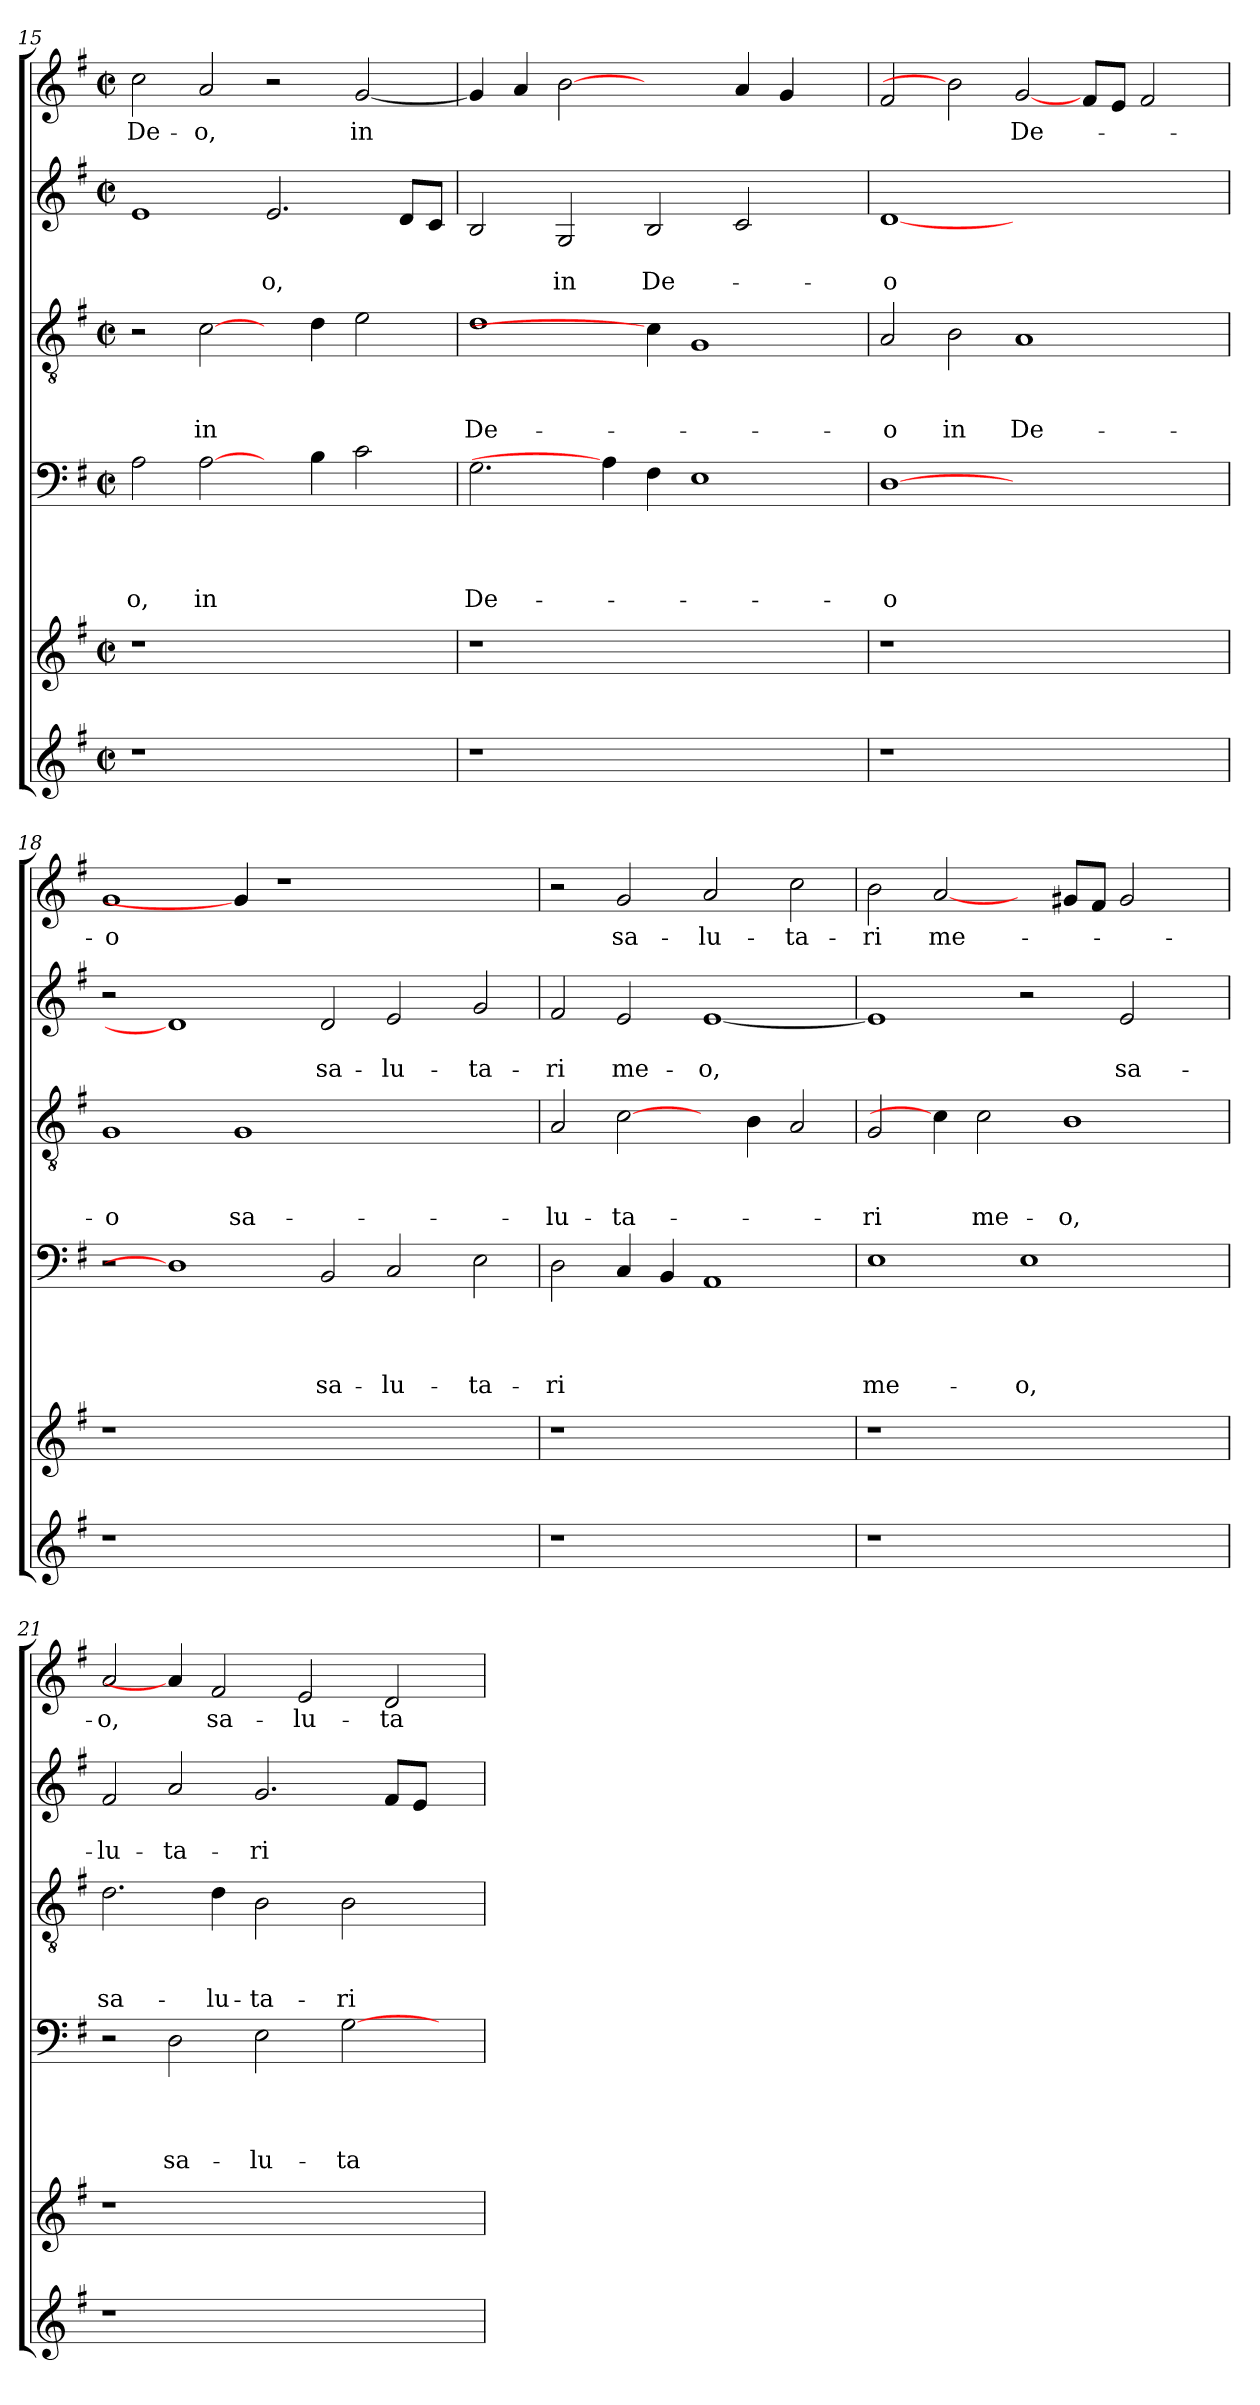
**kern	**kern	**kern	**text	**text	**text	**text	**kern	**text	**text	**text	**kern	**text	**text	**kern	**text
*part6	*part5	*part4	*part4	*part4	*part4	*part4	*part3	*part3	*part3	*part3	*part2	*part2	*part2	*part1	*part1
*staff6	*staff5	*staff4	*staff4	*staff4	*staff4	*staff4	*staff3	*staff3	*staff3	*staff3	*staff2	*staff2	*staff2	*staff1	*staff1
*clefG2	*clefG2	*clefF4	*	*	*	*	*clefGv2	*	*	*	*clefG2	*	*	*clefG2	*
*k[f#]	*k[f#]	*k[f#]	*	*	*	*	*k[f#]	*	*	*	*k[f#]	*	*	*k[f#]	*
*G:	*G:	*G:	*	*	*	*	*G:	*	*	*	*G:	*	*	*G:	*
*M2/2	*M2/2	*M2/2	*	*	*	*	*M2/2	*	*	*	*M2/2	*	*	*M2/2	*
*met(c|)	*met(c|)	*met(c|)	*	*	*	*	*met(c|)	*	*	*	*met(c|)	*	*	*met(c|)	*
=15	=15	=15	=15	=15	=15	=15	=15	=15	=15	=15	=15	=15	=15	=15	=15
!	!	!	!	!	!	!LO:LY:b	!	!	!	!	!	!	!	!	!LO:LY:b
1r	1r	2A\	.	.	.	-o,	2r	.	.	.	1e	.	.	2cc\	De-
!	!	!	!	!	!	!LO:LY:b	!	!	!	!LO:LY:b	!	!	!	!	!LO:LY:b
.	.	[2A\	.	.	.	in	[2c\	.	.	in	.	.	.	2a/	-o,
!	!	!	!	!	!	!	!	!	!	!	!	!	!LO:LY:b	!	!
1ryy	1ryy	4ryy	.	.	.	.	4ryy	.	.	.	2.e/	.	-o,	2r	.
.	.	4B\	.	.	.	.	4d\	.	.	.	.	.	.	.	.
!	!	!	!	!	!	!	!	!	!	!	!	!	!	!	!LO:LY:b
.	.	2c\	.	.	.	.	2e\	.	.	.	.	.	.	[<2g/	in
.	.	.	.	.	.	.	.	.	.	.	8d/L	.	.	.	.
.	.	.	.	.	.	.	.	.	.	.	8c/J	.	.	.	.
=16	=16	=16	=16	=16	=16	=16	=16	=16	=16	=16	=16	=16	=16	=16	=16
!	!	!	!	!	!	!LO:LY:b	!	!	!	!LO:LY:b	!	!	!	!	!
1r	1r	2.G\	.	.	.	De-	1d	.	.	De-	2B/	.	.	4g/]	.
.	.	.	.	.	.	.	.	.	.	.	.	.	.	4a/	.
!	!	!	!	!	!	!	!	!	!	!	!	!	!LO:LY:b	!	!
.	.	.	.	.	.	.	.	.	.	.	2G/	.	in	[2b	.
.	.	4A\]	.	.	.	.	.	.	.	.	.	.	.	.	.
!	!	!	!	!	!	!	!	!	!	!	!	!	!LO:LY:b	!	!
1ryy	1ryy	4F#\	.	.	.	.	4c\]	.	.	.	2B/	.	De-	2ryy	.
.	.	1E	.	.	.	.	1G	.	.	.	.	.	.	.	.
.	.	.	.	.	.	.	.	.	.	.	2c/	.	.	4a/	.
.	.	.	.	.	.	.	.	.	.	.	.	.	.	4g/	.
4ryy	4ryy	.	.	.	.	.	.	.	.	.	4ryy	.	.	4ryy	.
=17	=17	=17	=17	=17	=17	=17	=17	=17	=17	=17	=17	=17	=17	=17	=17
!	!	!	!	!	!	!LO:LY:b:rj	!	!	!	!LO:LY:b	!	!	!LO:LY:b:rj	!	!
1r	1r	[1D	.	.	.	-o	2A/	.	.	-o	[1d	.	-o	2f#/	.
!	!	!	!	!	!	!	!	!	!	!LO:LY:b	!	!	!	!	!
.	.	.	.	.	.	.	2B\	.	.	in	.	.	.	2b]	.
!	!	!	!	!	!	!	!	!	!	!LO:LY:b	!	!	!	!	!LO:LY:b
1ryy	1ryy	1ryy	.	.	.	.	1A	.	.	De-	1ryy	.	.	[2g/	De-
.	.	.	.	.	.	.	.	.	.	.	.	.	.	8f#/L	.
.	.	.	.	.	.	.	.	.	.	.	.	.	.	8e/J	.
.	.	.	.	.	.	.	.	.	.	.	.	.	.	2f#/	.
4ryy	4ryy	4ryy	.	.	.	.	4ryy	.	.	.	4ryy	.	.	.	.
=18	=18	=18	=18	=18	=18	=18	=18	=18	=18	=18	=18	=18	=18	=18	=18
!	!	!	!	!	!	!	!	!	!	!LO:LY:b:rj	!	!	!	!	!LO:LY:b:rj
1r	1r	2r	.	.	.	.	1G	.	.	-o	2r	.	.	1g	-o
.	.	1D]	.	.	.	.	.	.	.	.	1d]	.	.	.	.
!	!	!	!	!	!	!	!	!	!	!LO:LY:b	!	!	!	!	!
0ryy	0ryy	.	.	.	.	.	1G	.	.	sa-	.	.	.	4g/]	.
.	.	.	.	.	.	.	.	.	.	.	.	.	.	1r	.
!	!	!	!	!	!	!LO:LY:b	!	!	!	!	!	!	!LO:LY:b	!	!
.	.	2BB/	.	.	.	sa-	.	.	.	.	2d/	.	sa-	.	.
!	!	!	!	!	!	!LO:LY:b	!	!	!	!	!	!	!LO:LY:b	!	!
.	.	2C/	.	.	.	-lu-	1ryy	.	.	.	2e/	.	-lu-	.	.
.	.	.	.	.	.	.	.	.	.	.	.	.	.	2.ryy	.
!	!	!	!	!	!	!LO:LY:b	!	!	!	!	!	!	!LO:LY:b	!	!
.	.	2E\	.	.	.	-ta-	.	.	.	.	2g/	.	-ta-	.	.
=19	=19	=19	=19	=19	=19	=19	=19	=19	=19	=19	=19	=19	=19	=19	=19
!	!	!	!	!	!	!LO:LY:b	!	!	!	!LO:LY:b	!	!	!LO:LY:b	!	!
1r	1r	2D\	.	.	.	-ri	2A/	.	.	-lu-	2f#/	.	-ri	2r	.
!	!	!	!	!	!	!	!	!	!	!LO:LY:b	!	!	!LO:LY:b	!	!LO:LY:b
.	.	4C/	.	.	.	.	[2c\	.	.	-ta-	2e/	.	me-	2g/	sa-
.	.	4BB/	.	.	.	.	.	.	.	.	.	.	.	.	.
!	!	!	!	!	!	!	!	!	!	!	!	!	!LO:LY:b	!	!LO:LY:b
1ryy	1ryy	1AA	.	.	.	.	4ryy	.	.	.	[>1e	.	-o,	2a/	-lu-
.	.	.	.	.	.	.	4B\	.	.	.	.	.	.	.	.
!	!	!	!	!	!	!	!	!	!	!	!	!	!	!	!LO:LY:b
.	.	.	.	.	.	.	2A/	.	.	.	.	.	.	2cc\	-ta-
!!LO:PB:g=z
=20	=20	=20	=20	=20	=20	=20	=20	=20	=20	=20	=20	=20	=20	=20	=20
!	!	!	!	!	!	!LO:LY:b	!	!	!	!LO:LY:b:rj	!	!	!	!	!LO:LY:b
1r	1r	1E	.	.	.	me-	2G/	.	.	-ri	1e]	.	.	2b\	-ri
!	!	!	!	!	!	!	!	!	!	!	!	!	!	!	!LO:LY:b
.	.	.	.	.	.	.	4c\]	.	.	.	.	.	.	[2a/	me-
!	!	!	!	!	!	!	!	!	!	!LO:LY:b	!	!	!	!	!
.	.	.	.	.	.	.	2c\	.	.	me-	.	.	.	.	.
!	!	!	!	!	!	!LO:LY:b	!	!	!	!	!	!	!	!	!
1ryy	1ryy	1E	.	.	.	-o,	.	.	.	.	2r	.	.	4ryy	.
!	!	!	!	!	!	!	!	!	!	!LO:LY:b	!	!	!	!	!
.	.	.	.	.	.	.	1B	.	.	-o,	.	.	.	8g#/L	.
.	.	.	.	.	.	.	.	.	.	.	.	.	.	8f#/J	.
!	!	!	!	!	!	!	!	!	!	!	!	!	!LO:LY:b	!	!
.	.	.	.	.	.	.	.	.	.	.	2e/	.	sa-	2g#/	.
4ryy	4ryy	4ryy	.	.	.	.	.	.	.	.	4ryy	.	.	4ryy	.
=21	=21	=21	=21	=21	=21	=21	=21	=21	=21	=21	=21	=21	=21	=21	=21
!	!	!	!	!	!	!	!	!	!	!LO:LY:b	!	!	!LO:LY:b	!	!LO:LY:b
1r	1r	2r	.	.	.	.	2.d\	.	.	sa-	2f#/	.	-lu-	2a/	-o,
!	!	!	!	!	!	!LO:LY:b	!	!	!	!	!	!	!LO:LY:b	!	!
.	.	2D\	.	.	.	sa-	.	.	.	.	2a/	.	-ta-	4a/]	.
!	!	!	!	!	!	!	!	!	!	!LO:LY:b	!	!	!	!	!LO:LY:b
.	.	.	.	.	.	.	4d\	.	.	-lu-	.	.	.	2f#/	sa-
!	!	!	!	!	!	!LO:LY:b	!	!	!	!LO:LY:b	!	!	!LO:LY:b	!	!
1ryy	1ryy	2E\	.	.	.	-lu-	2B\	.	.	-ta-	2.g/	.	-ri	.	.
!	!	!	!	!	!	!	!	!	!	!	!	!	!	!	!LO:LY:b
.	.	.	.	.	.	.	.	.	.	.	.	.	.	2e/	-lu-
!	!	!	!	!	!	!LO:LY:b	!	!	!	!LO:LY:b	!	!	!	!	!
.	.	[>2G\	.	.	.	-ta-	2B\	.	.	-ri	.	.	.	.	.
!	!	!	!	!	!	!	!	!	!	!	!	!	!	!	!LO:LY:b
.	.	.	.	.	.	.	.	.	.	.	8f#/L	.	.	2d/	-ta-
.	.	.	.	.	.	.	.	.	.	.	8e/J	.	.	.	.
4ryy	4ryy	4ryy	.	.	.	.	4ryy	.	.	.	4ryy	.	.	.	.
=	=	=	=	=	=	=	=	=	=	=	=	=	=	=	=
*-	*-	*-	*-	*-	*-	*-	*-	*-	*-	*-	*-	*-	*-	*-	*-
